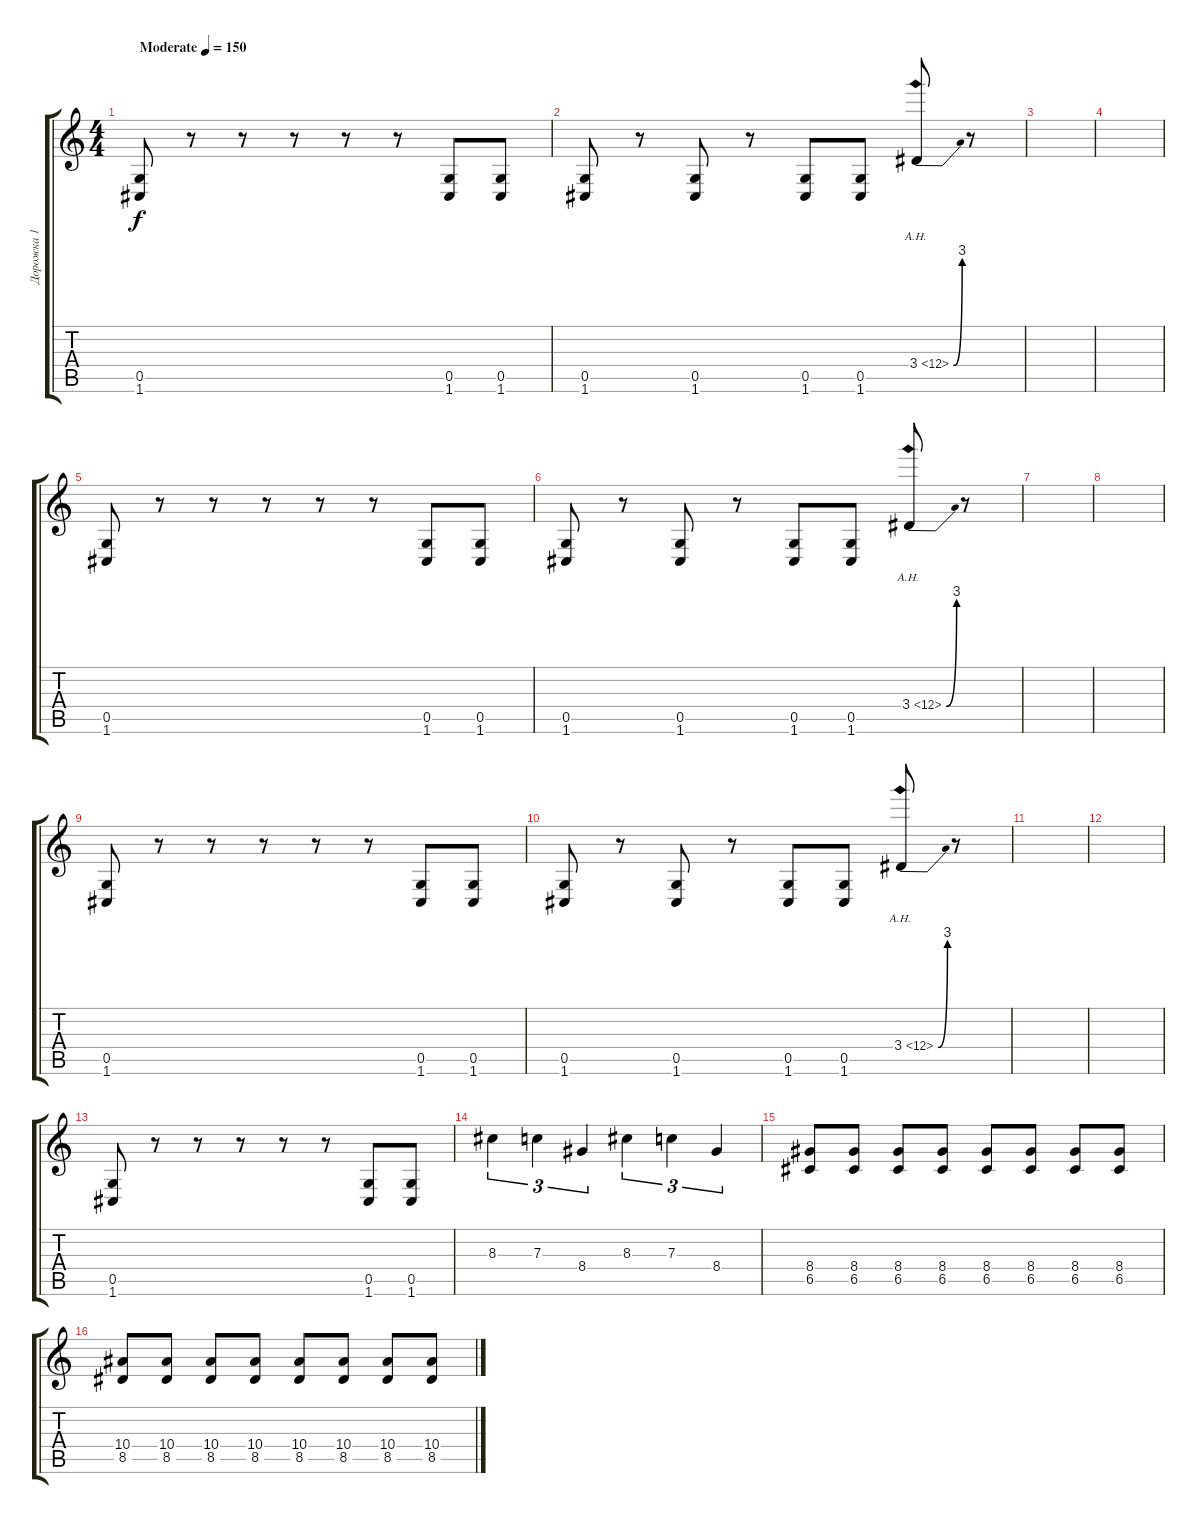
\track ("Дорожка 1" "Дорожка 1") {instrument distortionguitar}
\staff {score tabs}
\tuning (D4 A3 F3 C3 G2 C2) {hide}
\ts (4 4)
\tempo (150 "Moderate")
\clef g2
\ks c
(0.5 1.6).8{dy f instrument distortionguitar} r.8 r.8 r.8 r.8 r.8 (0.5 1.6).8 (0.5 1.6).8 |
(0.5 1.6).8 r.8 (0.5 1.6).8 r.8 (0.5 1.6).8 (0.5 1.6).8 3.4{be (bend 0 0 60 12) ah 9}.8 r.8 |
|
|
(0.5 1.6).8 r.8 r.8 r.8 r.8 r.8 (0.5 1.6).8 (0.5 1.6).8 |
(0.5 1.6).8 r.8 (0.5 1.6).8 r.8 (0.5 1.6).8 (0.5 1.6).8 3.4{be (bend 0 0 60 12) ah 9}.8 r.8 |
|
|
(0.5 1.6).8 r.8 r.8 r.8 r.8 r.8 (0.5 1.6).8 (0.5 1.6).8 |
(0.5 1.6).8 r.8 (0.5 1.6).8 r.8 (0.5 1.6).8 (0.5 1.6).8 3.4{be (bend 0 0 60 12) ah 9}.8 r.8 |
|
|
(0.5 1.6).8 r.8 r.8 r.8 r.8 r.8 (0.5 1.6).8 (0.5 1.6).8 |
8.3.4{tu (3 2)} 7.3.4{tu (3 2)} 8.4.4{tu (3 2)} 8.3.4{tu (3 2)} 7.3.4{tu (3 2)} 8.4.4{tu (3 2)} |
(8.4 6.5).8 (8.4 6.5).8 (8.4 6.5).8 (8.4 6.5).8 (8.4 6.5).8 (8.4 6.5).8 (8.4 6.5).8 (8.4 6.5).8 |
(10.4 8.5).8 (10.4 8.5).8 (10.4 8.5).8 (10.4 8.5).8 (10.4 8.5).8 (10.4 8.5).8 (10.4 8.5).8 (10.4 8.5).8
